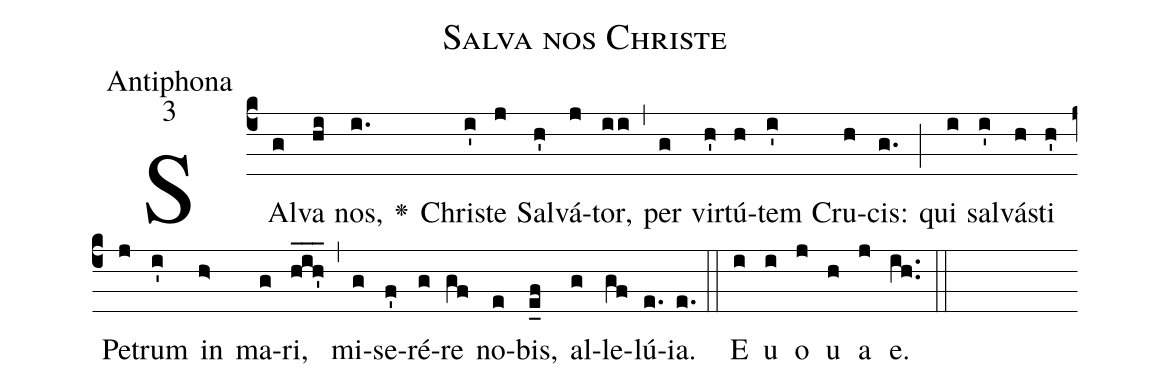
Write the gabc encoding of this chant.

name:Salva nos Christe;
office-part:Antiphona;
mode:3;
%%
(c4)SAl(g)va(hi) nos,(i.) <v>\greheightstar</v>() Chri(i')ste(j) Sal(h')vá(j)tor,(ii) (,) per(g) vir(h')tú(h)tem(i') Cru(h)cis:(g.) (;) qui(i) sal(i')vá(h)sti(h') Pe(j)trum(i') in(h>) ma(g)ri,(h_i_h_') (,) mi(g)se(f')ré(g)re(gf) no(e)bis,(e_f) al(g)le(gf)lú(e.)ia.(e.) (::) E(i) u(i) o(j) u(h) a(j) e.(ih..) (::)
